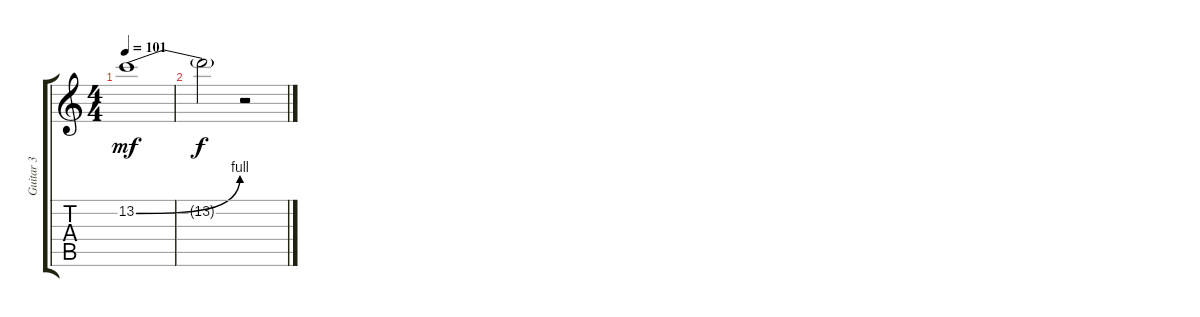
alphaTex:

\track ("Guitar 3" "Guitar 3") {instrument distortionguitar}
\staff {score tabs}
\tuning (E4 B3 G3 D3 A2 D2) {hide}
\ts (4 4)
\tempo 101
\clef g2
\ks c
13.2{be (bend 0 0 60 4)}.1{dy mf} |
13.2{t}.2{dy f} r.2
